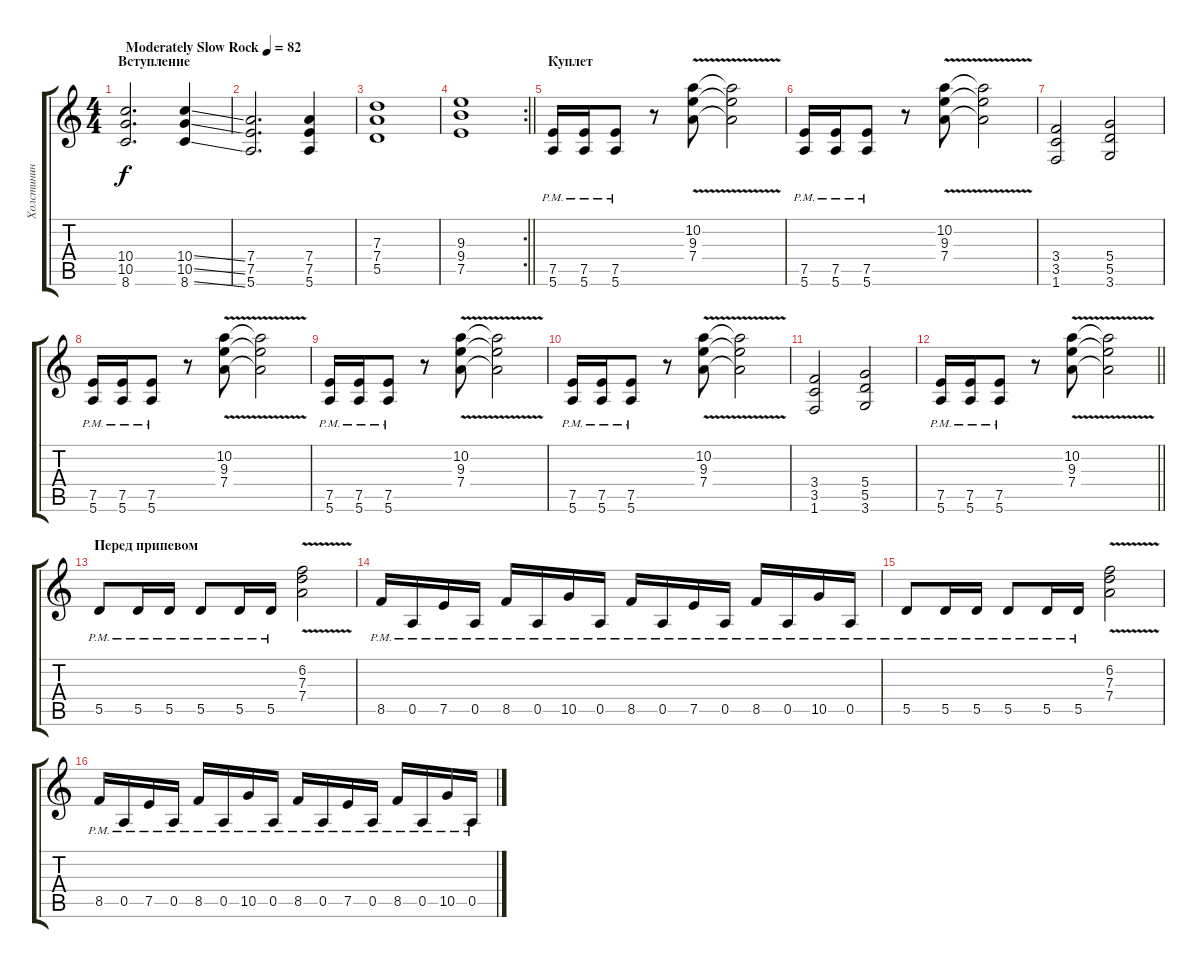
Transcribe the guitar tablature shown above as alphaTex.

\track ("Холстинин 1" "Холстинин ") {instrument overdrivenguitar}
\staff {score tabs}
\tuning (E4 B3 G3 D3 A2 E2) {hide}
\ts (4 4)
\section ("" "Вступление")
\tempo (82 "Moderately Slow Rock")
\clef g2
\ks c
(10.4 10.5 8.6).2{d dy f instrument overdrivenguitar} (10.4{ss} 10.5{ss} 8.6{ss}).4 |
(7.4 7.5 5.6).2{d} (7.4 7.5 5.6).4 |
(7.3 7.4 5.5).1 |
\rc 2
\barLineRight lightlight
(9.3 9.4 7.5).1 |
\section ("" "Куплет")
(7.5{pm} 5.6{pm}).16 (7.5{pm} 5.6{pm}).16 (7.5{pm} 5.6{pm}).8 r.8 (10.2{v} 9.3{v} 7.4{v}).8 (10.2{t} 9.3{t} 7.4{t}).2 |
(7.5{pm} 5.6{pm}).16 (7.5{pm} 5.6{pm}).16 (7.5{pm} 5.6{pm}).8 r.8 (10.2{v} 9.3{v} 7.4{v}).8 (10.2{t} 9.3{t} 7.4{t}).2 |
(3.4 3.5 1.6).2 (5.4 5.5 3.6).2 |
(7.5{pm} 5.6{pm}).16 (7.5{pm} 5.6{pm}).16 (7.5{pm} 5.6{pm}).8 r.8 (10.2{v} 9.3{v} 7.4{v}).8 (10.2{t} 9.3{t} 7.4{t}).2 |
(7.5{pm} 5.6{pm}).16 (7.5{pm} 5.6{pm}).16 (7.5{pm} 5.6{pm}).8 r.8 (10.2{v} 9.3{v} 7.4{v}).8 (10.2{t} 9.3{t} 7.4{t}).2 |
(7.5{pm} 5.6{pm}).16 (7.5{pm} 5.6{pm}).16 (7.5{pm} 5.6{pm}).8 r.8 (10.2{v} 9.3{v} 7.4{v}).8 (10.2{t} 9.3{t} 7.4{t}).2 |
(3.4 3.5 1.6).2 (5.4 5.5 3.6).2 |
\barLineRight lightlight
(7.5{pm} 5.6{pm}).16 (7.5{pm} 5.6{pm}).16 (7.5{pm} 5.6{pm}).8 r.8 (10.2{v} 9.3{v} 7.4{v}).8 (10.2{t} 9.3{t} 7.4{t}).2 |
\section ("" "Перед припевом")
5.5{pm}.8 5.5{pm}.16 5.5{pm}.16 5.5{pm}.8 5.5{pm}.16 5.5{pm}.16 (6.2{v} 7.3{v} 7.4{v}).2 |
8.5{pm}.16 0.5{pm}.16 7.5{pm}.16 0.5{pm}.16 8.5{pm}.16 0.5{pm}.16 10.5{pm}.16 0.5{pm}.16 8.5{pm}.16 0.5{pm}.16 7.5{pm}.16 0.5{pm}.16 8.5{pm}.16 0.5{pm}.16 10.5{pm}.16 0.5{pm}.16 |
5.5{pm}.8 5.5{pm}.16 5.5{pm}.16 5.5{pm}.8 5.5{pm}.16 5.5{pm}.16 (6.2{v} 7.3{v} 7.4{v}).2 |
8.5{pm}.16 0.5{pm}.16 7.5{pm}.16 0.5{pm}.16 8.5{pm}.16 0.5{pm}.16 10.5{pm}.16 0.5{pm}.16 8.5{pm}.16 0.5{pm}.16 7.5{pm}.16 0.5{pm}.16 8.5{pm}.16 0.5{pm}.16 10.5{pm}.16 0.5{pm}.16
